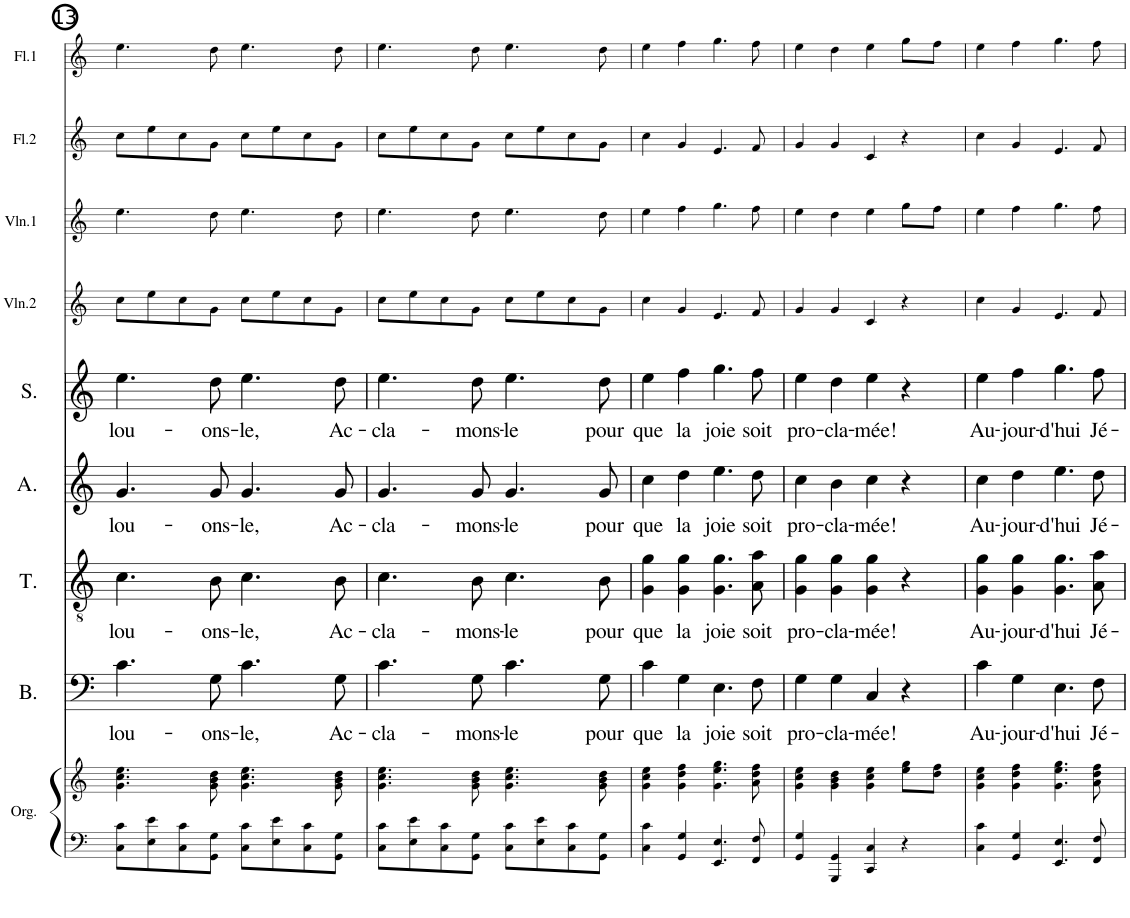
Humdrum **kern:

**kern	**kern	**kern	**text	**kern	**text	**kern	**text	**kern	**text	**kern	**kern	**kern	**kern
*part9	*part9	*part8	*part8	*part7	*part7	*part6	*part6	*part5	*part5	*part4	*part3	*part2	*part1
*staff10	*staff9	*staff8	*staff8	*staff7	*staff7	*staff6	*staff6	*staff5	*staff5	*staff4	*staff3	*staff2	*staff1
*I"Orgue	*	*I"Bass	*	*I"Ténor	*	*I"Alto	*	*I"Soprano	*	*I"Violon 2	*I"Violon 1	*I"Flûte 2	*I"Flûte 1
*I'Org.	*	*I'B.	*	*I'T.	*	*I'A.	*	*I'S.	*	*I'Vln.2	*I'Vln.1	*I'Fl.2	*I'Fl.1
!!LO:PB:g=z
*clefF4	*clefG2	*clefF4	*	*clefGv2	*	*clefG2	*	*clefG2	*	*clefG2	*clefG2	*clefG2	*clefG2
*k[]	*k[]	*k[]	*	*k[]	*	*k[]	*	*k[]	*	*k[]	*k[]	*k[]	*k[]
*M4/4	*M4/4	*M4/4	*	*M4/4	*	*M4/4	*	*M4/4	*	*M4/4	*M4/4	*M4/4	*M4/4
*met(c)	*met(c)	*met(c)	*	*met(c)	*	*met(c)	*	*met(c)	*	*met(c)	*met(c)	*met(c)	*met(c)
=13	=13	=13	=13	=13	=13	=13	=13	=13	=13	=13	=13	=13	=13
!	!	!	!LO:LY:b	!	!LO:LY:b	!	!LO:LY:b	!	!LO:LY:b	!	!	!	!
8C\ 8c\L	4.g\ 4.cc\ 4.ee\	4.c\	lou-	4.c\	lou-	4.g/	lou-	4.ee\	lou-	8cc\L	4.ee\	8cc\L	4.ee\
8E\ 8e\	.	.	.	.	.	.	.	.	.	8ee\	.	8ee\	.
8C\ 8c\	.	.	.	.	.	.	.	.	.	8cc\	.	8cc\	.
!	!	!	!LO:LY:b	!	!LO:LY:b	!	!LO:LY:b	!	!LO:LY:b	!	!	!	!
8GG\ 8G\J	8g\ 8b\ 8dd\	8G\	-ons-	8B\	-ons-	8g/	-ons-	8dd\	-ons-	8g\J	8dd\	8g\J	8dd\
!	!	!	!LO:LY:b	!	!LO:LY:b	!	!LO:LY:b	!	!LO:LY:b	!	!	!	!
8C\ 8c\L	4.g\ 4.cc\ 4.ee\	4.c\	-le,	4.c\	-le,	4.g/	-le,	4.ee\	-le,	8cc\L	4.ee\	8cc\L	4.ee\
8E\ 8e\	.	.	.	.	.	.	.	.	.	8ee\	.	8ee\	.
8C\ 8c\	.	.	.	.	.	.	.	.	.	8cc\	.	8cc\	.
!	!	!	!LO:LY:b	!	!LO:LY:b	!	!LO:LY:b	!	!LO:LY:b	!	!	!	!
8GG\ 8G\J	8g\ 8b\ 8dd\	8G\	Ac-	8B\	Ac-	8g/	Ac-	8dd\	Ac-	8g\J	8dd\	8g\J	8dd\
=14	=14	=14	=14	=14	=14	=14	=14	=14	=14	=14	=14	=14	=14
!	!	!	!LO:LY:b	!	!LO:LY:b	!	!LO:LY:b	!	!LO:LY:b	!	!	!	!
8C\ 8c\L	4.g\ 4.cc\ 4.ee\	4.c\	-cla-	4.c\	-cla-	4.g/	-cla-	4.ee\	-cla-	8cc\L	4.ee\	8cc\L	4.ee\
8E\ 8e\	.	.	.	.	.	.	.	.	.	8ee\	.	8ee\	.
8C\ 8c\	.	.	.	.	.	.	.	.	.	8cc\	.	8cc\	.
!	!	!	!LO:LY:b	!	!LO:LY:b	!	!LO:LY:b	!	!LO:LY:b	!	!	!	!
8GG\ 8G\J	8g\ 8b\ 8dd\	8G\	-mons-	8B\	-mons-	8g/	-mons-	8dd\	-mons-	8g\J	8dd\	8g\J	8dd\
!	!	!	!LO:LY:b	!	!LO:LY:b	!	!LO:LY:b	!	!LO:LY:b	!	!	!	!
8C\ 8c\L	4.g\ 4.cc\ 4.ee\	4.c\	-le	4.c\	-le	4.g/	-le	4.ee\	-le	8cc\L	4.ee\	8cc\L	4.ee\
8E\ 8e\	.	.	.	.	.	.	.	.	.	8ee\	.	8ee\	.
8C\ 8c\	.	.	.	.	.	.	.	.	.	8cc\	.	8cc\	.
!	!	!	!LO:LY:b	!	!LO:LY:b	!	!LO:LY:b	!	!LO:LY:b	!	!	!	!
8GG\ 8G\J	8g\ 8b\ 8dd\	8G\	pour	8B\	pour	8g/	pour	8dd\	pour	8g\J	8dd\	8g\J	8dd\
=15	=15	=15	=15	=15	=15	=15	=15	=15	=15	=15	=15	=15	=15
!	!	!	!LO:LY:b	!	!LO:LY:b	!	!LO:LY:b	!	!LO:LY:b	!	!	!	!
4C\ 4c\	4g\ 4cc\ 4ee\	4c\	que	4G\ 4g\	que	4cc\	que	4ee\	que	4cc\	4ee\	4cc\	4ee\
!	!	!	!LO:LY:b	!	!LO:LY:b	!	!LO:LY:b	!	!LO:LY:b	!	!	!	!
4GG/ 4G/	4g\ 4dd\ 4ff\	4G\	la	4G\ 4g\	la	4dd\	la	4ff\	la	4g/	4ff\	4g/	4ff\
!	!	!	!LO:LY:b	!	!LO:LY:b	!	!LO:LY:b	!	!LO:LY:b	!	!	!	!
4.EE/ 4.E/	4.g\ 4.ee\ 4.gg\	4.E\	joie	4.G\ 4.g\	joie	4.ee\	joie	4.gg\	joie	4.e/	4.gg\	4.e/	4.gg\
!	!	!	!LO:LY:b	!	!LO:LY:b	!	!LO:LY:b	!	!LO:LY:b	!	!	!	!
8FF/ 8F/	8a\ 8dd\ 8ff\	8F\	soit	8A\ 8a\	soit	8dd\	soit	8ff\	soit	8f/	8ff\	8f/	8ff\
=16	=16	=16	=16	=16	=16	=16	=16	=16	=16	=16	=16	=16	=16
!	!	!	!LO:LY:b	!	!LO:LY:b	!	!LO:LY:b	!	!LO:LY:b	!	!	!	!
4GG/ 4G/	4g\ 4cc\ 4ee\	4G\	pro-	4G\ 4g\	pro-	4cc\	pro-	4ee\	pro-	4g/	4ee\	4g/	4ee\
!	!	!	!LO:LY:b	!	!LO:LY:b	!	!LO:LY:b	!	!LO:LY:b	!	!	!	!
4GGG/ 4GG/	4g\ 4b\ 4dd\	4G\	-cla-	4G\ 4g\	-cla-	4b\	-cla-	4dd\	-cla-	4g/	4dd\	4g/	4dd\
!	!	!	!LO:LY:b	!	!LO:LY:b	!	!LO:LY:b	!	!LO:LY:b	!	!	!	!
4CC/ 4C/	4g\ 4cc\ 4ee\	4C/	-mée!	4G\ 4g\	-mée!	4cc\	-mée!	4ee\	-mée!	4c/	4ee\	4c/	4ee\
4r	8ee\ 8gg\L	4r	.	4r	.	4r	.	4r	.	4r	8gg\L	4r	8gg\L
.	8dd\ 8ff\J	.	.	.	.	.	.	.	.	.	8ff\J	.	8ff\J
=17	=17	=17	=17	=17	=17	=17	=17	=17	=17	=17	=17	=17	=17
!	!	!	!LO:LY:b	!	!LO:LY:b	!	!LO:LY:b	!	!LO:LY:b	!	!	!	!
4C\ 4c\	4g\ 4cc\ 4ee\	4c\	Au-	4G\ 4g\	Au-	4cc\	Au-	4ee\	Au-	4cc\	4ee\	4cc\	4ee\
!	!	!	!LO:LY:b	!	!LO:LY:b	!	!LO:LY:b	!	!LO:LY:b	!	!	!	!
4GG/ 4G/	4g\ 4dd\ 4ff\	4G\	-jour-	4G\ 4g\	-jour-	4dd\	-jour-	4ff\	-jour-	4g/	4ff\	4g/	4ff\
!	!	!	!LO:LY:b	!	!LO:LY:b	!	!LO:LY:b	!	!LO:LY:b	!	!	!	!
4.EE/ 4.E/	4.g\ 4.ee\ 4.gg\	4.E\	-d'hui	4.G\ 4.g\	-d'hui	4.ee\	-d'hui	4.gg\	-d'hui	4.e/	4.gg\	4.e/	4.gg\
!	!	!	!LO:LY:b	!	!LO:LY:b	!	!LO:LY:b	!	!LO:LY:b	!	!	!	!
8FF/ 8F/	8a\ 8dd\ 8ff\	8F\	Jé-	8A\ 8a\	Jé-	8dd\	Jé-	8ff\	Jé-	8f/	8ff\	8f/	8ff\
=	=	=	=	=	=	=	=	=	=	=	=	=	=
*-	*-	*-	*-	*-	*-	*-	*-	*-	*-	*-	*-	*-	*-
